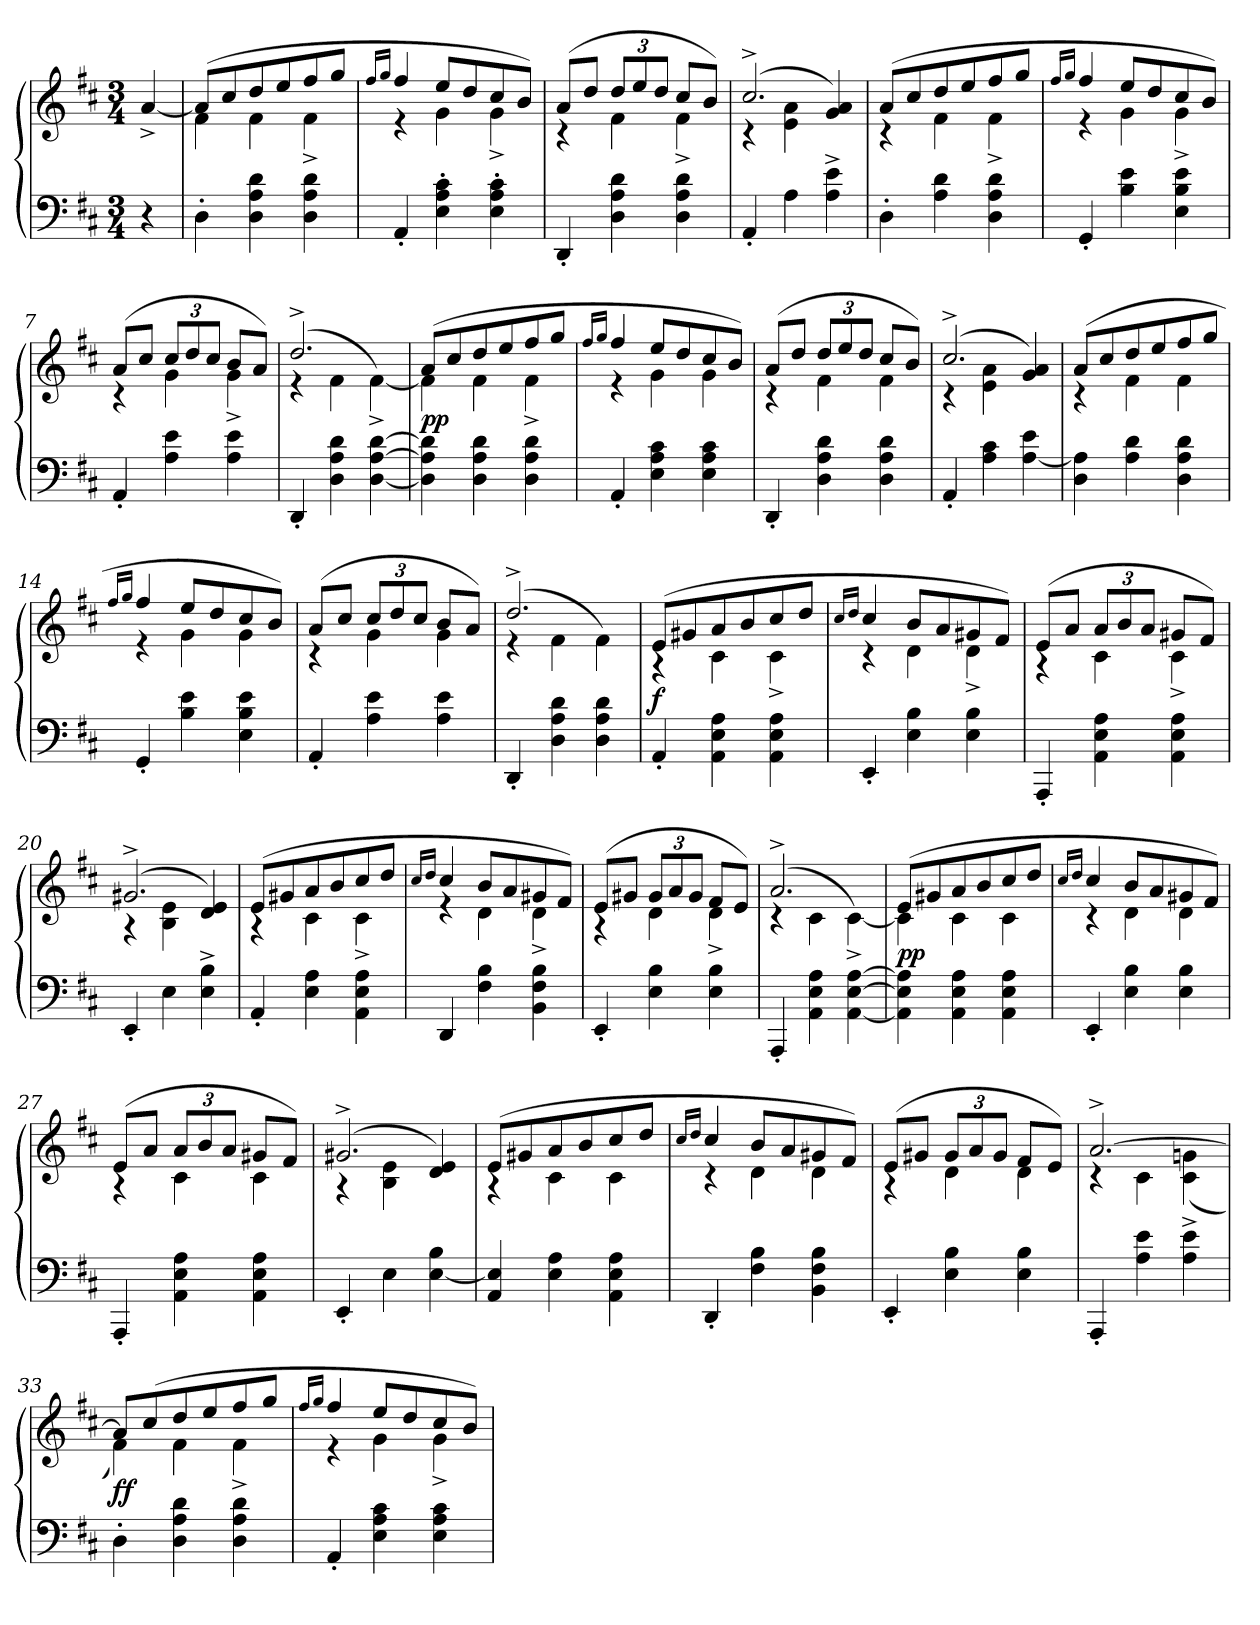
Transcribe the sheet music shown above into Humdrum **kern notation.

**kern	**kern	**dynam
*part1	*part1	*part1
*staff2	*staff1	*staff1/2
*clefF4	*clefG2	*
*k[f#c#]	*k[f#c#]	*
*M3/4	*M3/4	*
=	=	=
!	!	!LO:DY:b
!	!	!LO:DY:n=1:a
4r	[4a^/	f Vivace.
=1	=1	=1
*	*^	*
4D'\	(8a/L]	4f#\	.
.	8cc#/	.	.
4D\ 4A\ 4d\	8dd/	4f#\	.
.	8ee/	.	.
4D\ 4A\ 4d\	8ff#/	4f#^\	.
.	8gg/J	.	.
=2	=2	=2	=2
.	16qff#/LL	.	.
.	16qgg/JJ	.	.
4AA'/	4ff#/	4r	.
4E'\ 4A'\ 4c#'\	8ee/L	4g\	.
.	8dd/	.	.
4E'\ 4A'\ 4c#'\	8cc#/	4g^\	.
.	8b/J)	.	.
=3	=3	=3	=3
4DD'/	(8a/L	4rc	.
.	8dd/J	.	.
*	*Xbrackettup	*	*
4D\ 4A\ 4d\	12dd/L	4f#\	.
.	12ee/	.	.
.	12dd/J	.	.
4D\ 4A\ 4d\	8cc#/L	4f#^\	.
.	8b/J)	.	.
=4	=4	=4	=4
!	!LO:N:vis=2.	!	!
4AA'/	(2cc#^/	4rc	.
4A\	.	4e\ 4a\	.
4A^\ 4e^\	4ryy	4g\ 4a/)	.
=5	=5	=5	=5
4D'\	(8a/L	4rc	.
.	8cc#/	.	.
4A\ 4d\	8dd/	4f#\	.
.	8ee/	.	.
4D\ 4A\ 4d\	8ff#/	4f#^\	.
.	8gg/J	.	.
!!LO:LB:g=z	!!
=6	=6	=6	=6
.	16qff#/LL	.	.
.	16qgg/JJ	.	.
4GG'/	4ff#/	4r	.
4B\ 4e\	8ee/L	4g\	.
.	8dd/	.	.
4E\ 4B\ 4e\	8cc#/	4g^\	.
.	8b/J)	.	.
=7	=7	=7	=7
4AA'/	(8a/L	4rc	.
.	8cc#/J	.	.
4A\ 4e\	12cc#/L	4g\	.
.	12dd/	.	.
.	12cc#/J	.	.
4A\ 4e\	8b/L	4g^\	.
.	8a/J)	.	.
=8	=8	=8	=8
4DD'/	(2.dd^/	4r	.
4D\ 4A\ 4d\	.	4f#\	.
[4D\ [4A\ [4d\	.	[4f#^\)	.
=9	=9	=9	=9
!	!	!	!LO:DY:b
4D]\ 4A]\ 4d]\	(8a/L	4f#\]	pp
.	8cc#/	.	.
4D\ 4A\ 4d\	8dd/	4f#\	.
.	8ee/	.	.
4D\ 4A\ 4d\	8ff#/	4f#^\	.
.	8gg/J	.	.
=10	=10	=10	=10
.	16qff#/LL	.	.
.	16qgg/JJ	.	.
4AA'/	4ff#/	4r	.
4E\ 4A\ 4c#\	8ee/L	4g\	.
.	8dd/	.	.
4E\ 4A\ 4c#\	8cc#/	4g\	.
.	8b/J)	.	.
=11	=11	=11	=11
4DD'/	(8a/L	4rc	.
.	8dd/J	.	.
4D\ 4A\ 4d\	12dd/L	4f#\	.
.	12ee/	.	.
.	12dd/J	.	.
4D\ 4A\ 4d\	8cc#/L	4f#\	.
.	8b/J)	.	.
!!LO:LB:g=z	!!
=12	=12	=12	=12
!	!LO:N:vis=2.	!	!
4AA'/	(2cc#^/	4rc	.
4A\ 4c#\	.	4e\ 4a\	.
[4A\ 4e\	4ryy	4g\ 4a/)	.
=13	=13	=13	=13
4D\ 4A]\	(8a/L	4rc	.
.	8cc#/	.	.
4A\ 4d\	8dd/	4f#\	.
.	8ee/	.	.
4D\ 4A\ 4d\	8ff#/	4f#\	.
.	8gg/J	.	.
=14	=14	=14	=14
.	16qff#/LL	.	.
.	16qgg/JJ	.	.
4GG'/	4ff#/	4r	.
4B\ 4e\	8ee/L	4g\	.
.	8dd/	.	.
4E\ 4B\ 4e\	8cc#/	4g\	.
.	8b/J)	.	.
=15	=15	=15	=15
4AA'/	(8a/L	4rc	.
.	8cc#/J	.	.
4A\ 4e\	12cc#/L	4g\	.
.	12dd/	.	.
.	12cc#/J	.	.
4A\ 4e\	8b/L	4g\	.
.	8a/J)	.	.
=16	=16	=16	=16
4DD'/	(2.dd^/	4r	.
4D\ 4A\ 4d\	.	4f#\	.
4D\ 4A\ 4d\	.	4f#\)	.
=17	=17	=17	=17
!	!	!	!LO:DY:b
4AA'/	(8e/L	4rG	f
.	8g#X/	.	.
4AA\ 4E\ 4A\	8a/	4c#\	.
.	8b/	.	.
4AA\ 4E\ 4A\	8cc#/	4c#^\	.
.	8dd/J	.	.
!!LO:LB:g=z	!!
=18	=18	=18	=18
.	16qcc#/LL	.	.
.	16qdd/JJ	.	.
4EE'/	4cc#/	4rc	.
4E\ 4B\	8b/L	4d\	.
.	8a/	.	.
4E\ 4B\	8g#X/	4d^\	.
.	8f#/J)	.	.
=19	=19	=19	=19
4AAA'/	(8e/L	4rG	.
.	8a/J	.	.
4AA\ 4E\ 4A\	12a/L	4c#\	.
.	12b/	.	.
.	12a/J	.	.
4AA\ 4E\ 4A\	8g#X/L	4c#^\	.
.	8f#/J)	.	.
=20	=20	=20	=20
!	!LO:N:vis=2.	!	!
4EE'/	(2g#X^/	4rA	.
4E\	.	4B\ 4e\	.
4E^\ 4B^\	4ryy	4e/ 4d\)	.
=21	=21	=21	=21
4AA'/	(8e/L	4rG	.
.	8g#X/	.	.
4E\ 4A\	8a/	4c#\	.
.	8b/	.	.
4AA\ 4E\ 4A\	8cc#/	4c#^\	.
.	8dd/J	.	.
=22	=22	=22	=22
.	16qcc#/LL	.	.
.	16qdd/JJ	.	.
4DD/	4cc#/	4re	.
4F#\ 4B\	8b/L	4d\	.
.	8a/	.	.
4BB\ 4F#\ 4B\	8g#X/	4d^\	.
.	8f#/J)	.	.
=23	=23	=23	=23
4EE'/	(8e/L	4rG	.
.	8g#X/J	.	.
4E\ 4B\	12g#/L	4d\	.
.	12a/	.	.
.	12g#/J	.	.
4E\ 4B\	8f#/L	4d^\	.
.	8e/J)	.	.
!!LO:LB:g=z	!!
=24	=24	=24	=24
4AAA'/	(2.a^/	4rc	.
4AA\ 4E\ 4A\	.	4c#\	.
[4AA\ [4E\ [4A\	.	[4c#^\)	.
=25	=25	=25	=25
!	!	!	!LO:DY:b
4AA]\ 4E]\ 4A]\	(8e/L	4c#\]	pp
.	8g#X/	.	.
4AA\ 4E\ 4A\	8a/	4c#\	.
.	8b/	.	.
4AA\ 4E\ 4A\	8cc#/	4c#\	.
.	8dd/J	.	.
=26	=26	=26	=26
.	16qcc#/LL	.	.
.	16qdd/JJ	.	.
4EE'/	4cc#/	4rc	.
4E\ 4B\	8b/L	4d\	.
.	8a/	.	.
4E\ 4B\	8g#X/	4d\	.
.	8f#/J)	.	.
=27	=27	=27	=27
4AAA'/	(8e/L	4rG	.
.	8a/J	.	.
4AA\ 4E\ 4A\	12a/L	4c#\	.
.	12b/	.	.
.	12a/J	.	.
4AA\ 4E\ 4A\	8g#X/L	4c#\	.
.	8f#/J)	.	.
=28	=28	=28	=28
!	!LO:N:vis=2.	!	!
4EE'/	(2g#X^/	4rA	.
4E\	.	4B\ 4e\	.
[4E\ 4B\	4ryy	4e/ 4d\)	.
=29	=29	=29	=29
4AA/ 4E]/	(8e/L	4rG	.
.	8g#X/	.	.
4E\ 4A\	8a/	4c#\	.
.	8b/	.	.
4AA\ 4E\ 4A\	8cc#/	4c#\	.
.	8dd/J	.	.
!!LO:LB:g=z	!!
=30	=30	=30	=30
.	16qcc#/LL	.	.
.	16qdd/JJ	.	.
4DD'/	4cc#/	4rc	.
4F#\ 4B\	8b/L	4d\	.
.	8a/	.	.
4BB\ 4F#\ 4B\	8g#X/	4d\	.
.	8f#/J)	.	.
=31	=31	=31	=31
4EE'/	(8e/L	4rG	.
.	8g#X/J	.	.
4E\ 4B\	12g#/L	4d\	.
.	12a/	.	.
.	12g#/J	.	.
4E\ 4B\	8f#/L	4d\	.
.	8e/J)	.	.
=32	=32	=32	=32
4AAA'/	[2.a^/	4rc	.
4A\ 4e\	.	4c#\	.
4A^\ 4e^\	.	(4c#\ 4gn\	.
=33	=33	=33	=33
!	!	!	!LO:DY:b
4D'\	8a/L]	4f#\)	ff
.	(8cc#/	.	.
4D\ 4A\ 4d\	8dd/	4f#\	.
.	8ee/	.	.
4D\ 4A\ 4d\	8ff#/	4f#^\	.
.	8gg/J	.	.
=34	=34	=34	=34
.	16qff#/LL	.	.
.	16qgg/JJ	.	.
4AA'/	4ff#/	4r	.
4E\ 4A\ 4c#\	8ee/L	4g\	.
.	8dd/	.	.
4E\ 4A\ 4c#\	8cc#/	4g^\	.
.	8b/J)	.	.
*	*v	*v	*
=	=	=
*-	*-	*-
